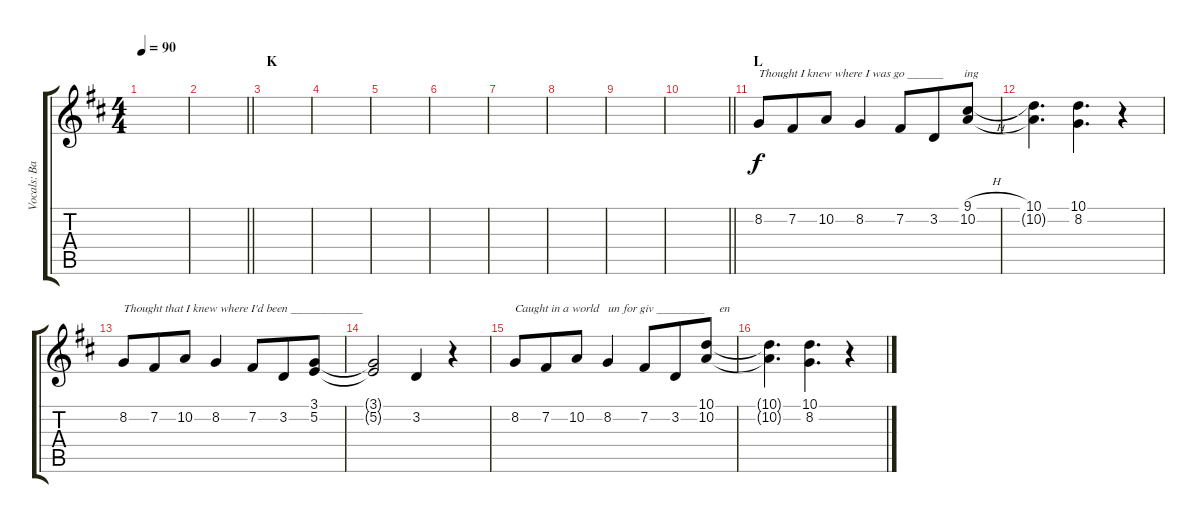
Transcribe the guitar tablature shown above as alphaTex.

\track ("Vocals: Band" "Vocals: Ba") {instrument voiceoohs}
\staff {score tabs}
\tuning (E4 B3 G3 D3 A2 E2) {hide}
\ts (4 4)
\tempo 90
\clef g2
\ks d
|
\barLineRight lightlight
|
\section ("" "K")
|
|
|
|
|
|
|
\barLineRight lightlight
|
\section ("" "L")
8.2.8{txt "Thought I knew where I was go ______       ing"} 7.2.8{beam merge} 10.2.8 8.2.4 7.2.8{beam merge} 3.2.8 (9.1{h} 10.2).8 |
(10.1 10.2{t}).4{d} (10.1 8.2).4{d} r.4 |
8.2.8{txt "Thought that I knew where I'd been ____________"} 7.2.8{beam merge} 10.2.8 8.2.4 7.2.8{beam merge} 3.2.8 (3.1 5.2).8 |
(3.1{t} 5.2{t}).2 3.2.4 r.4 |
8.2.8{txt "Caught in a world   un for giv ________     en"} 7.2.8{beam merge} 10.2.8 8.2.4 7.2.8{beam merge} 3.2.8 (10.1 10.2).8 |
(10.1{t} 10.2{t}).4{d} (10.1 8.2).4{d} r.4
